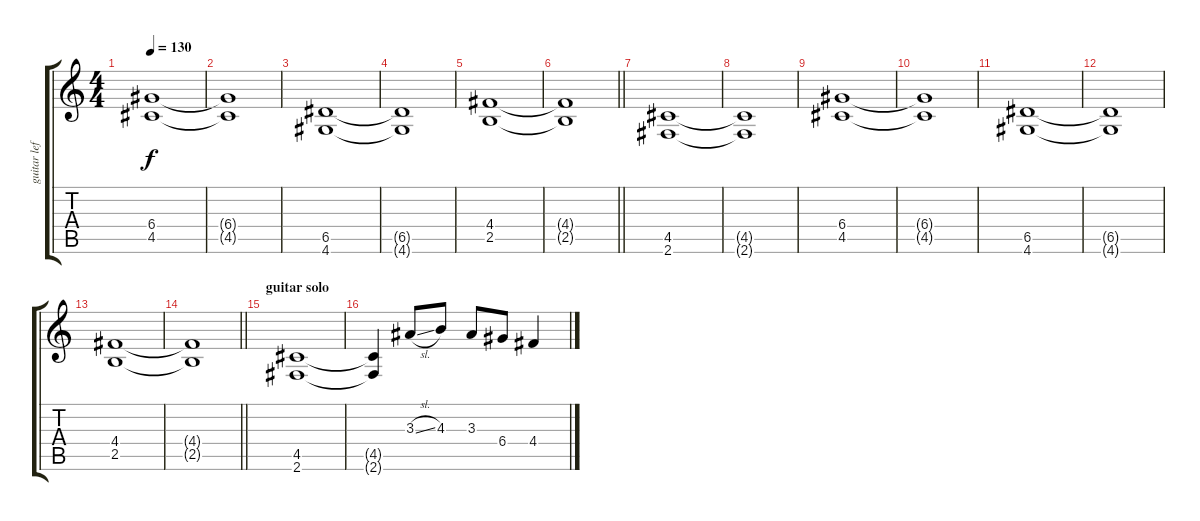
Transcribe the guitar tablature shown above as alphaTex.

\track ("guitar left _center" "guitar lef") {instrument acousticguitarnylon}
\staff {score tabs}
\tuning (E4 B3 G3 D3 A2 E2) {hide}
\ts (4 4)
\tempo 130
\clef g2
\ks c
(6.4 4.5).1{dy f} |
(6.4{t} 4.5{t}).1 |
(6.5 4.6).1 |
(6.5{t} 4.6{t}).1 |
(4.4 2.5).1 |
\barLineRight lightlight
(4.4{t} 2.5{t}).1 |
(4.5 2.6).1 |
(4.5{t} 2.6{t}).1 |
(6.4 4.5).1 |
(6.4{t} 4.5{t}).1 |
(6.5 4.6).1 |
(6.5{t} 4.6{t}).1 |
(4.4 2.5).1 |
\barLineRight lightlight
(4.4{t} 2.5{t}).1 |
\section ("" "guitar solo")
(4.5 2.6).1{txt "" volume 10} |
(4.5{t} 2.6{t}).4 3.3{sl}.8{volume 14} 4.3.8 3.3.8 6.4.8 4.4.4
